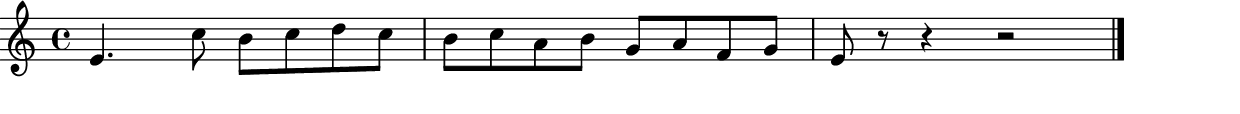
% MusicXML to Lilypond converter by Kovi

% Analyzing...
% 1 parts
% 1 Staff
% forceBassClefActive = 
melody = {
% 18 notes in the part
% 1 voices

\new Staff
\new Voice {
% 18 notes
% 3 mesaures

% Measure 1
\clef "treble"
\key c \major
\time 4/4 
e'4. c''8 b'8 c''8 d''8 c''8 
% Measure 2
b'8 c''8 a'8 b'8 g'8 a'8 f'8 g'8 
% Measure 3
e'8 r8 r4 r2 \bar "|." 
} % voice
} % melody


harmonies = \chordmode {

}

\include "../../definitions.ly"
